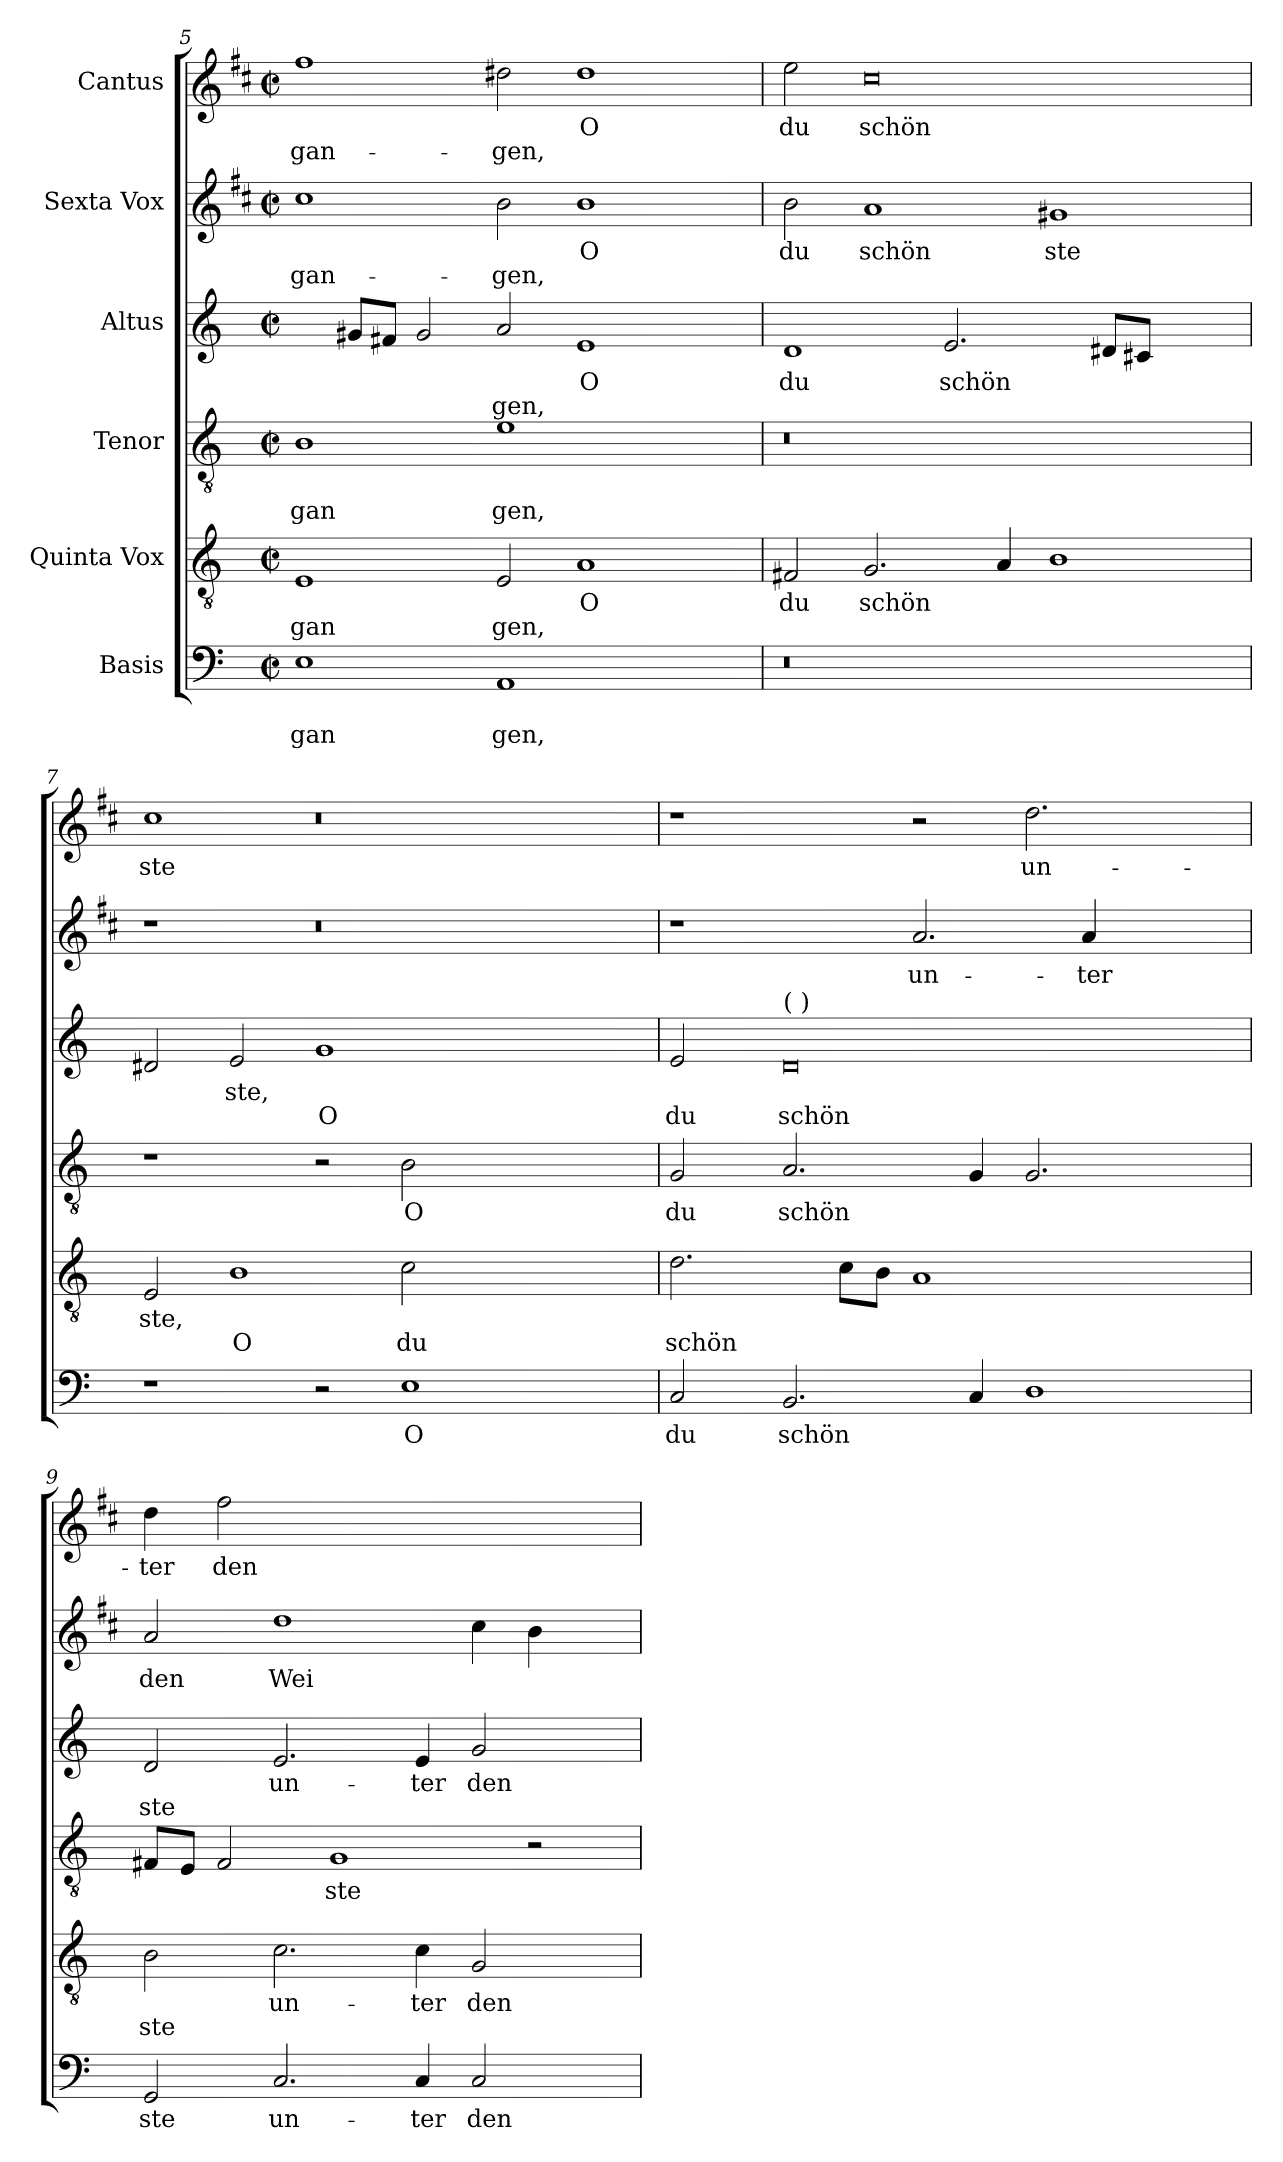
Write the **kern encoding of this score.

**kern	**text	**text	**kern	**text	**text	**kern	**text	**text	**kern	**text	**text	**kern	**text	**text	**kern	**text	**text
*part6	*part6	*part6	*part5	*part5	*part5	*part4	*part4	*part4	*part3	*part3	*part3	*part2	*part2	*part2	*part1	*part1	*part1
*staff6	*staff6	*staff6	*staff5	*staff5	*staff5	*staff4	*staff4	*staff4	*staff3	*staff3	*staff3	*staff2	*staff2	*staff2	*staff1	*staff1	*staff1
*I"Basis	*	*	*I"Quinta Vox	*	*	*I"Tenor	*	*	*I"Altus	*	*	*I"Sexta Vox	*	*	*I"Cantus	*	*
!!LO:LB:g=z
*clefF4	*	*	*clefGv2	*	*	*clefGv2	*	*	*clefG2	*	*	*clefG2	*	*	*clefG2	*	*
*	*	*	*	*	*	*	*	*	*	*	*	*ITrd1c2	*	*	*ITrd1c2	*	*
*k[]	*	*	*k[]	*	*	*k[]	*	*	*k[]	*	*	*k[]	*	*	*k[]	*	*
*C:	*	*	*C:	*	*	*C:	*	*	*C:	*	*	*C:	*	*	*C:	*	*
*M4/2	*	*	*M4/2	*	*	*M4/2	*	*	*M4/2	*	*	*M4/2	*	*	*M4/2	*	*
*met(c|)	*	*	*met(c|)	*	*	*met(c|)	*	*	*met(c|)	*	*	*met(c|)	*	*	*met(c|)	*	*
=5	=5	=5	=5	=5	=5	=5	=5	=5	=5	=5	=5	=5	=5	=5	=5	=5	=5
!	!	!LO:LY:b	!	!	!LO:LY:b	!	!	!LO:LY:b	!	!	!	!	!	!LO:LY:b	!	!	!LO:LY:b
*	*	*	*	*	*	*	*	*	*	*	*	*	*	*	*^	*	*
1E	.	-gan	1E	.	-gan	1B	.	-gan	4ayy]	.	.	1b	.	-gan-	1ee	2ryy	.	-gan-
.	.	.	.	.	.	.	.	.	8g#XL	.	.	.	.	.	.	.	.	.
.	.	.	.	.	.	.	.	.	8f#XJ	.	.	.	.	.	.	.	.	.
.	.	.	.	.	.	.	.	.	2g#	.	.	.	.	.	.	2ryy	.	.
!	!	!LO:LY:b	!	!	!LO:LY:b	!	!	!LO:LY:b	!	!	!LO:LY:b	!	!	!LO:LY:b	!	!	!	!LO:LY:b
1AA	.	gen,	2E	.	gen,	1e	.	gen,	2a	.	gen,	2a	.	-gen,	2cc#X	2ryy	.	-gen,
!	!	!	!	!LO:LY:b	!	!	!	!	!	!LO:LY:b	!	!	!LO:LY:b	!	!	!	!LO:LY:b	!
.	.	.	1A	O	.	.	.	.	1e	O	.	1a	O	.	1cc#	4ryy	O	.
.	.	.	.	.	.	.	.	.	.	.	.	.	.	.	.	4ryy	.	.
2ryy	.	.	.	.	.	2ryy	.	.	.	.	.	.	.	.	.	2ryy	.	.
=5	=5	=5	=5	=5	=5	=5	=5	=5	=5	=5	=5	=5	=5	=5	=5	=5	=5	=5
!	!	!	!	!LO:LY:b	!	!	!	!	!	!LO:LY:b	!	!	!LO:LY:b	!	!	!	!LO:LY:b	!
0r	.	.	2F#X	du	.	0r	.	.	1d	du	.	2a	du	.	2dd	1ryy	du	.
!	!	!	!	!LO:LY:b	!	!	!	!	!	!	!	!	!LO:LY:b	!	!	!	!LO:LY:b	!
.	.	.	2.G	schön	.	.	.	.	.	.	.	1g	schön	.	0b	.	schön	.
!	!	!	!	!	!	!	!	!	!	!LO:LY:b	!	!	!	!	!	!	!	!
.	.	.	.	.	.	.	.	.	2.e	schön	.	.	.	.	.	1.ryy	.	.
.	.	.	4A	.	.	.	.	.	.	.	.	.	.	.	.	.	.	.
!	!	!	!	!	!	!	!	!	!	!	!	!	!LO:LY:b	!	!	!	!	!
.	.	.	1B	.	.	.	.	.	.	.	.	1f#X	ste	.	.	.	.	.
.	.	.	.	.	.	.	.	.	8d#XL	.	.	.	.	.	.	.	.	.
.	.	.	.	.	.	.	.	.	8c#XJ	.	.	.	.	.	.	.	.	.
2ryy	.	.	.	.	.	2ryy	.	.	2ryy	.	.	.	.	.	.	.	.	.
=7	=7	=7	=7	=7	=7	=7	=7	=7	=7	=7	=7	=7	=7	=7	=7	=7	=7	=7
!	!	!	!	!LO:LY:b	!	!	!	!	!	!	!	!	!	!	!	!	!LO:LY:b	!
1r	.	.	2E	ste,	.	1r	.	.	2d#X	.	.	1r	.	.	1b	0.ryy	ste	.
!	!	!	!	!	!LO:LY:b	!	!	!	!	!LO:LY:b	!	!	!	!	!	!	!	!
.	.	.	1B	.	O	.	.	.	2e	ste,	.	.	.	.	.	.	.	.
!	!	!	!	!	!	!	!	!	!	!	!LO:LY:b	!	!	!	!	!	!	!
2r	.	.	.	.	.	2r	.	.	1g	.	O	0r	.	.	0r	.	.	.
!	!LO:LY:b	!	!	!	!LO:LY:b	!	!LO:LY:b	!	!	!	!	!	!	!	!	!	!	!
1E	O	.	2c	.	du	2B	O	.	.	.	.	.	.	.	.	.	.	.
.	.	.	1ryy	.	.	1ryy	.	.	1ryy	.	.	.	.	.	.	.	.	.
2ryy	.	.	.	.	.	.	.	.	.	.	.	.	.	.	.	.	.	.
=8	=8	=8	=8	=8	=8	=8	=8	=8	=8	=8	=8	=8	=8	=8	=8	=8	=8	=8
!	!LO:LY:b	!	!	!	!LO:LY:b	!	!LO:LY:b	!	!	!	!LO:LY:b	!	!	!	!	!	!	!
2C	du	.	2.d	.	schön	2G	du	.	2e	.	du	1r	.	.	1r	4ryy	.	.
.	.	.	.	.	.	.	.	.	.	.	.	.	.	.	.	1ryy	.	.
!	!	!	!	!	!	!	!	!	!LO:TX:a:t=(  )	!	!	!	!	!	!	!	!	!
!	!LO:LY:b	!	!	!	!	!	!LO:LY:b	!	!	!	!LO:LY:b	!	!	!	!	!	!	!
2.BB	schön	.	.	.	.	2.A	schön	.	0d	.	schön	.	.	.	.	.	.	.
.	.	.	8cL	.	.	.	.	.	.	.	.	.	.	.	.	.	.	.
.	.	.	8BJ	.	.	.	.	.	.	.	.	.	.	.	.	.	.	.
!	!	!	!	!	!	!	!	!	!	!	!	!	!LO:LY:b	!	!	!	!	!
.	.	.	1A	.	.	.	.	.	.	.	.	2.g	un-	.	2r	.	.	.
4C	.	.	.	.	.	4G	.	.	.	.	.	.	.	.	.	1ryy	.	.
!	!	!	!	!	!	!	!	!	!	!	!	!	!	!	!	!	!LO:LY:b	!
1D	.	.	.	.	.	2.G	.	.	.	.	.	.	.	.	2.cc	.	un-	.
!	!	!	!	!	!	!	!	!	!	!	!	!	!LO:LY:b	!	!	!	!	!
.	.	.	.	.	.	.	.	.	.	.	.	4g	-ter	.	.	.	.	.
.	.	.	2ryy	.	.	.	.	.	.	.	.	2ryy	.	.	.	.	.	.
.	.	.	.	.	.	4ryy	.	.	.	.	.	.	.	.	4ryy	4ryy	.	.
=9	=9	=9	=9	=9	=9	=9	=9	=9	=9	=9	=9	=9	=9	=9	=9	=9	=9	=9
!	!LO:LY:b	!	!	!	!LO:LY:b	!	!	!	!	!	!LO:LY:b	!	!LO:LY:b	!	!	!	!LO:LY:b	!
2GG	ste	.	2B	.	ste	8F#XL	.	.	2d	.	ste	2g	den	.	4cc	2ryy	-ter	.
.	.	.	.	.	.	8EJ	.	.	.	.	.	.	.	.	.	.	.	.
!	!	!	!	!	!	!	!	!	!	!	!	!	!	!	!	!	!LO:LY:b	!
.	.	.	.	.	.	2F#	.	.	.	.	.	.	.	.	2ee	.	den	.
!	!LO:LY:b	!	!	!LO:LY:b	!	!	!	!	!	!LO:LY:b	!	!	!LO:LY:b	!	!	!	!	!
2.C	un-	.	2.c	un-	.	.	.	.	2.e	un-	.	1cc	Wei	.	.	1..ryy	.	.
!	!	!	!	!	!	!	!LO:LY:b	!	!	!	!	!	!	!	!	!	!LO:LY:b	!
.	.	.	.	.	.	1G	ste	.	.	.	.	.	.	.	[1ddyy	.	Wei	.
!	!LO:LY:b	!	!	!LO:LY:b	!	!	!	!	!	!LO:LY:b	!	!	!	!	!	!	!	!
4C	-ter	.	4c	-ter	.	.	.	.	4e	-ter	.	.	.	.	.	.	.	.
!	!LO:LY:b	!	!	!LO:LY:b	!	!	!	!	!	!LO:LY:b	!	!	!	!	!	!	!	!
2C	den	.	2G	den	.	.	.	.	2g	den	.	4b	.	.	.	.	.	.
.	.	.	.	.	.	2r	.	.	.	.	.	4a	.	.	2ryy	.	.	.
4ryy	.	.	4ryy	.	.	.	.	.	4ryy	.	.	4ryy	.	.	.	.	.	.
*	*	*	*	*	*	*	*	*	*	*	*	*	*	*	*v	*v	*	*
=	=	=	=	=	=	=	=	=	=	=	=	=	=	=	=	=	=
*-	*-	*-	*-	*-	*-	*-	*-	*-	*-	*-	*-	*-	*-	*-	*-	*-	*-
